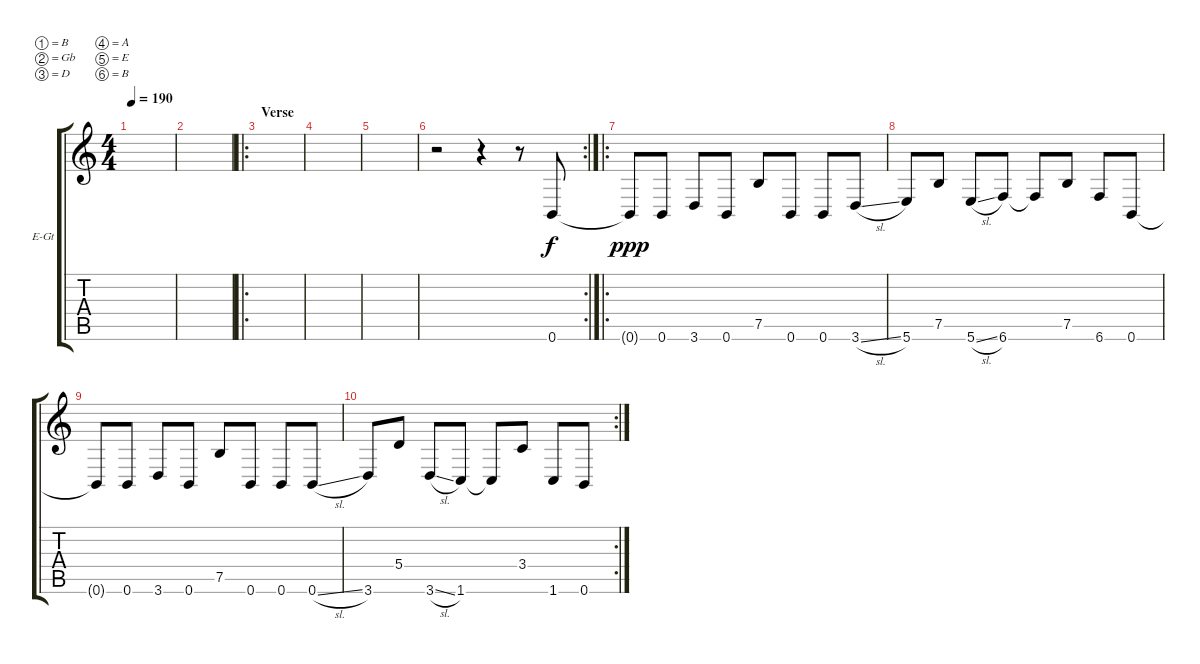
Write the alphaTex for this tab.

\bracketExtendMode groupsimilarinstruments
\firstSystemTrackNameOrientation horizontal
\otherSystemsTrackNameOrientation horizontal
\track ("Lead Guitar 1" "E-Gt") {instrument overdrivenguitar}
\staff {score tabs}
\tuning (B3 Gb3 D3 A2 E2 B1)
\ts (4 4)
\tempo 190
\clef g2
\ks c
|
|
\ro
\section ("" "Verse")
\scale
0.374359 |
\scale
0.322751 |
\scale
0.322751 |
\rc 2
\scale
0.354497 r.2 r.4 r.8 0.6.8 |
\ro
\scale
0.374359 0.6{t}.8{dy ppp} 0.6.8 3.6.8 0.6.8 7.5.8 0.6.8 0.6.8 3.6{sl}.8 |
\scale
0.312821 5.6.8 7.5.8 5.6{sl}.8 6.6.8 6.6{t}.8 7.5.8 6.6.8 0.6.8 |
\scale
0.312821 0.6{t}.8 0.6.8 3.6.8 0.6.8 7.5.8 0.6.8 0.6.8 0.6{sl}.8 |
\rc 2
\scale
0.354497 3.6.8 5.4.8 3.6{sl}.8 1.6.8 1.6{t}.8 3.4.8 1.6.8 0.6.8 |
\scale
0.322751 |
\scale
0.322751 |
\scale
0.333333 |
\scale
0.333333 |
\scale
0.333333 |
\scale
0.333333
